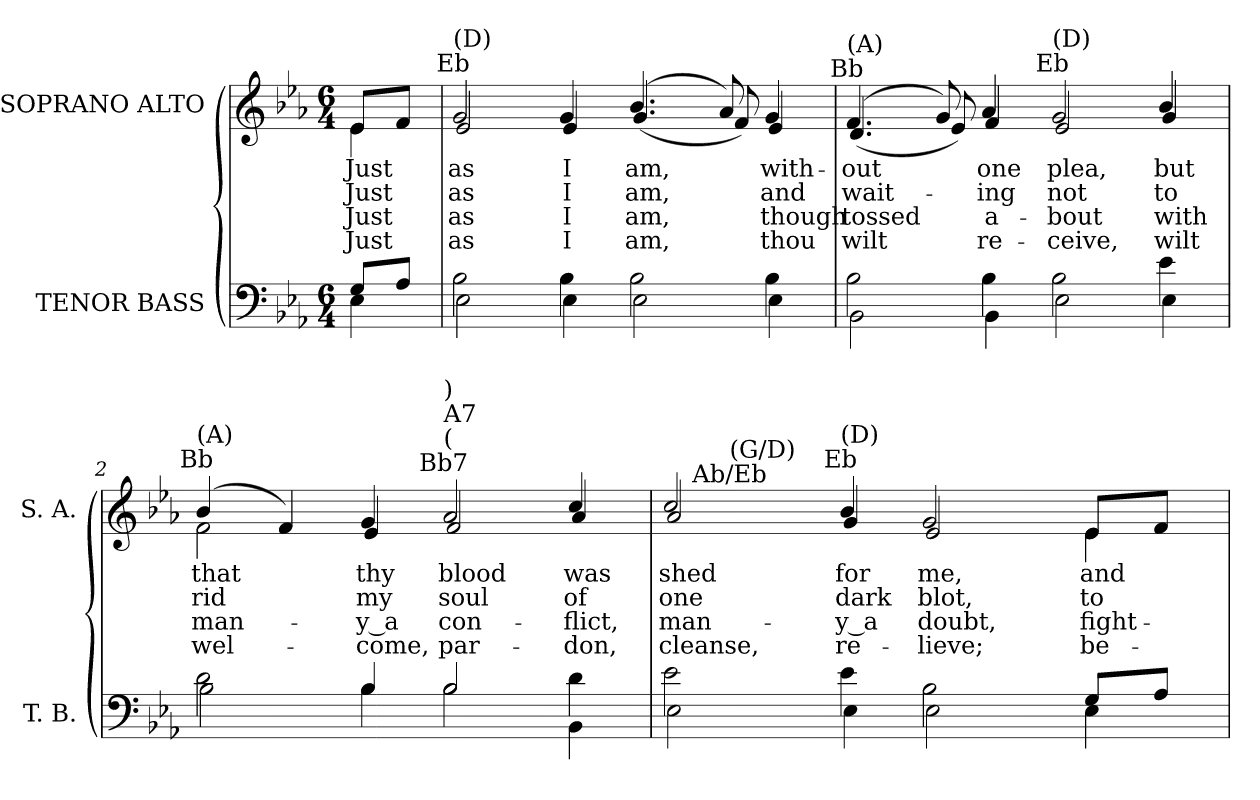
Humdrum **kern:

**kern	**kern	**text	**text	**text	**text
*part2	*part1	*part1	*part1	*part1	*part1
*staff2	*staff1	*staff1	*staff1	*staff1	*staff1
*I"TENOR BASS	*I"SOPRANO ALTO	*	*	*	*
*I'T. B.	*I'S. A.	*	*	*	*
!!LO:PB:g=z
*clefF4	*clefG2	*	*	*	*
*k[b-e-a-]	*k[b-e-a-]	*	*	*	*
*E-:	*E-:	*	*	*	*
*M6/4	*M6/4	*	*	*	*
=	=	=	=	=	=
*^	*	*	*	*	*
!	!	!LO:TX:a:i:t=Capo 1&colon;	!	!	!	!
!	!	!LO:TX:b:cj:t=1	!	!	!	!
!	!	!LO:TX:b:cj:t=2	!	!	!	!
!	!	!LO:TX:b:cj:t=3	!	!	!	!
!	!	!LO:TX:b:cj:t=4	!	!	!	!
!	!	!	!LO:LY:b:color=#000000	!LO:LY:b:color=#000000	!LO:LY:b:color=#000000	!LO:LY:b:color=#000000
*	*	*^	*	*	*	*
8Gi/L	4E-i\	8e-i/L	4e-i\	Just	Just	Just	Just
8A-i/J	.	8fi/J	.	.	.	.	.
=	=	=	=	=	=	=	=
!	!	!LO:TX:a:cj:t=Eb	!	!	!	!	!
!	!	!LO:TX:t=(D)	!	!	!	!	!
!	!	!	!	!LO:LY:b:color=#000000	!LO:LY:b:color=#000000	!LO:LY:b:color=#000000	!LO:LY:b:color=#000000
2B-i\	2E-i\	2gi/	2e-i/	as	as	as	as
!	!	!	!	!LO:LY:b:color=#000000	!LO:LY:b:color=#000000	!LO:LY:b:color=#000000	!LO:LY:b:color=#000000
4B-i\	4E-i\	4gi/	4e-i/	I	I	I	I
!	!	!	!	!LO:LY:b:color=#000000	!LO:LY:b:color=#000000	!LO:LY:b:color=#000000	!LO:LY:b:color=#000000
2B-i\	2E-i\	(4.b-i/	(4.gi/	am,	am,	am,	am,
.	.	8a-i/)	8fi/)	.	.	.	.
!	!	!	!	!LO:LY:b:color=#000000	!LO:LY:b:color=#000000	!LO:LY:b:color=#000000	!LO:LY:b:color=#000000
4B-i\	4E-i\	4gi/	4e-i/	with-	and	though	thou
=1	=1	=1	=1	=1	=1	=1	=1
!	!	!LO:TX:a:cj:t=Bb	!	!	!	!	!
!	!	!LO:TX:t=(A)	!	!	!	!	!
!	!	!	!	!LO:LY:b:color=#000000	!LO:LY:b:color=#000000	!LO:LY:b:color=#000000	!LO:LY:b:color=#000000
2B-i\	2BB-i\	(4.fi/	(4.di/	-out	wait-	tossed	wilt
.	.	8gi/)	8e-i/)	.	.	.	.
!	!	!	!	!LO:LY:b:color=#000000	!LO:LY:b:color=#000000	!LO:LY:b:color=#000000	!LO:LY:b:color=#000000
4B-i\	4BB-i\	4a-i/	4fi/	one	-ing	a-	re-
!	!	!LO:TX:a:cj:t=Eb	!	!	!	!	!
!	!	!LO:TX:t=(D)	!	!	!	!	!
!	!	!	!	!LO:LY:b:color=#000000	!LO:LY:b:color=#000000	!LO:LY:b:color=#000000	!LO:LY:b:color=#000000
2B-i\	2E-i\	2gi/	2e-i/	plea,	not	-bout	-ceive,
!	!	!	!	!LO:LY:b:color=#000000	!LO:LY:b:color=#000000	!LO:LY:b:color=#000000	!LO:LY:b:color=#000000
4e-i\	4E-i\	4b-i/	4gi/	but	to	with	wilt
!!LO:LB:g=z	!!
=2	=2	=2	=2	=2	=2	=2	=2
!	!	!LO:TX:a:cj:t=Bb	!	!	!	!	!
!	!	!LO:TX:t=(A)	!	!	!	!	!
!	!	!	!	!LO:LY:b:color=#000000	!LO:LY:b:color=#000000	!LO:LY:b:color=#000000	!LO:LY:b:color=#000000
2di\	2B-i\	(4b-i/	2fi\	that	rid	man-	wel-
.	.	4fi/)	.	.	.	.	.
!	!	!	!	!LO:LY:b:color=#000000	!LO:LY:b:color=#000000	!LO:LY:b:color=#000000	!LO:LY:b:color=#000000
4B-i/	4B-i\	4gi/	4e-i/	thy	my	-y_a	-come,
!	!	!LO:TX:a:cj:t=Bb7	!	!	!	!	!
!	!	!LO:TX:t=(	!	!	!	!	!
!	!	!LO:TX:t=A7	!	!	!	!	!
!	!	!LO:TX:t=)	!	!	!	!	!
!	!	!	!	!LO:LY:b:color=#000000	!LO:LY:b:color=#000000	!LO:LY:b:color=#000000	!LO:LY:b:color=#000000
2B-i/	2B-i\	2a-i/	2fi/	blood	soul	con-	par-
!	!	!	!	!LO:LY:b:color=#000000	!LO:LY:b:color=#000000	!LO:LY:b:color=#000000	!LO:LY:b:color=#000000
4di\	4BB-i\	4cci/	4a-i/	was	of	-flict,	-don,
*	*	*v	*v	*	*	*	*
=3	=3	=3	=3	=3	=3	=3
*	*	*^	*	*	*	*
!	!	!	!	!LO:LY:b:color=#000000	!LO:LY:b:color=#000000	!LO:LY:b:color=#000000	!LO:LY:b:color=#000000
*	*	*	*^	*	*	*	*
2e-i\	2E-i\	2cci/	2a-i/	16ryy	shed	one	man-	cleanse,
.	.	.	.	64ryy	.	.	.	.
.	.	.	.	128ryy	.	.	.	.
.	.	.	.	512.ryy	.	.	.	.
!	!	!	!	!LO:TX:a:cj:t=Ab/Eb	!	!	!	!
!	!	!	!	!LO:TX:t=(G/D)	!	!	!	!
.	.	.	.	1ryy	.	.	.	.
!	!	!LO:TX:a:cj:t=Eb	!	!	!	!	!	!
!	!	!LO:TX:t=(D)	!	!	!	!	!	!
!	!	!	!	!	!LO:LY:b:color=#000000	!LO:LY:b:color=#000000	!LO:LY:b:color=#000000	!LO:LY:b:color=#000000
4e-i\	4E-i\	4b-i/	4gi/	.	for	dark	-y_a	re-
!	!	!	!	!	!LO:LY:b:color=#000000	!LO:LY:b:color=#000000	!LO:LY:b:color=#000000	!LO:LY:b:color=#000000
2B-i\	2E-i\	2gi/	2e-i/	.	me,	blot,	doubt,	-lieve;
.	.	.	.	4ryy	.	.	.	.
!	!	!	!	!	!LO:LY:b:color=#000000	!LO:LY:b:color=#000000	!LO:LY:b:color=#000000	!LO:LY:b:color=#000000
8Gi/L	4E-i\	8e-i/L	4e-i\	.	and	to	fight-	be-
.	.	.	.	8ryy	.	.	.	.
8A-i/J	.	8fi/J	.	.	.	.	.	.
.	.	.	.	32ryy	.	.	.	.
.	.	.	.	256ryy	.	.	.	.
.	.	.	.	1024ryy	.	.	.	.
*v	*v	*	*	*	*	*	*	*
*	*v	*v	*v	*	*	*	*
=	=	=	=	=	=
*-	*-	*-	*-	*-	*-
